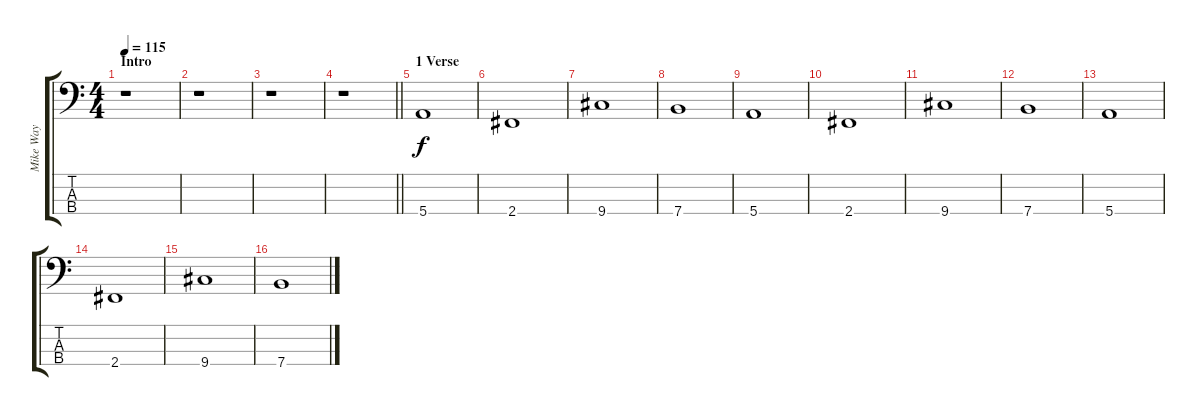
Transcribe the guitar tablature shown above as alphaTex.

\track ("Mike Way " "Mike Way ") {instrument electricbasspick}
\staff {score tabs}
\tuning (G2 D2 A1 E1) {hide}
\ts (4 4)
\section ("" "Intro")
\tempo 115
\clef f4
\ks c
r.1{dy f instrument electricbasspick} |
r.1 |
r.1 |
\barLineRight lightlight
r.1 |
\section ("" "1 Verse")
5.4.1 |
2.4.1 |
9.4.1 |
7.4.1 |
5.4.1 |
2.4.1 |
9.4.1 |
7.4.1 |
5.4.1 |
2.4.1 |
9.4.1 |
7.4.1
